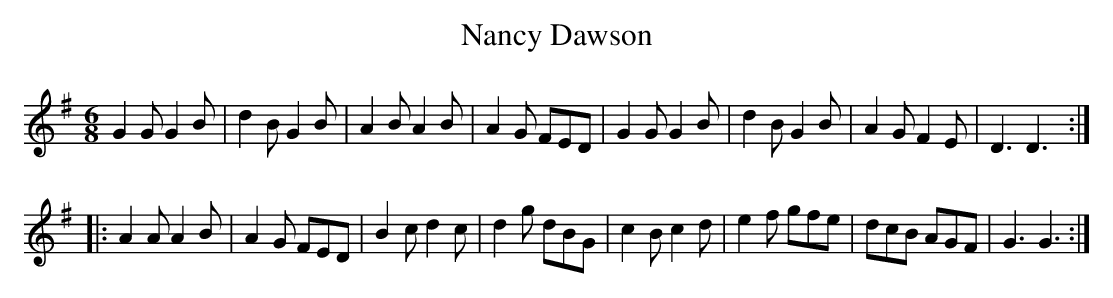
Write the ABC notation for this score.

X:1
T:Nancy Dawson
M:6/8
L:1/8
K:G
G2G G2B|d2B G2B|A2B A2B|A2G FED|\
G2G G2B|d2B G2B|A2G F2E|D3  D3:|
|:A2A A2B|A2G FED|B2c d2c|d2g dBG|\
c2B c2d|e2f gfe|dcB AGF|G3  G3:|
